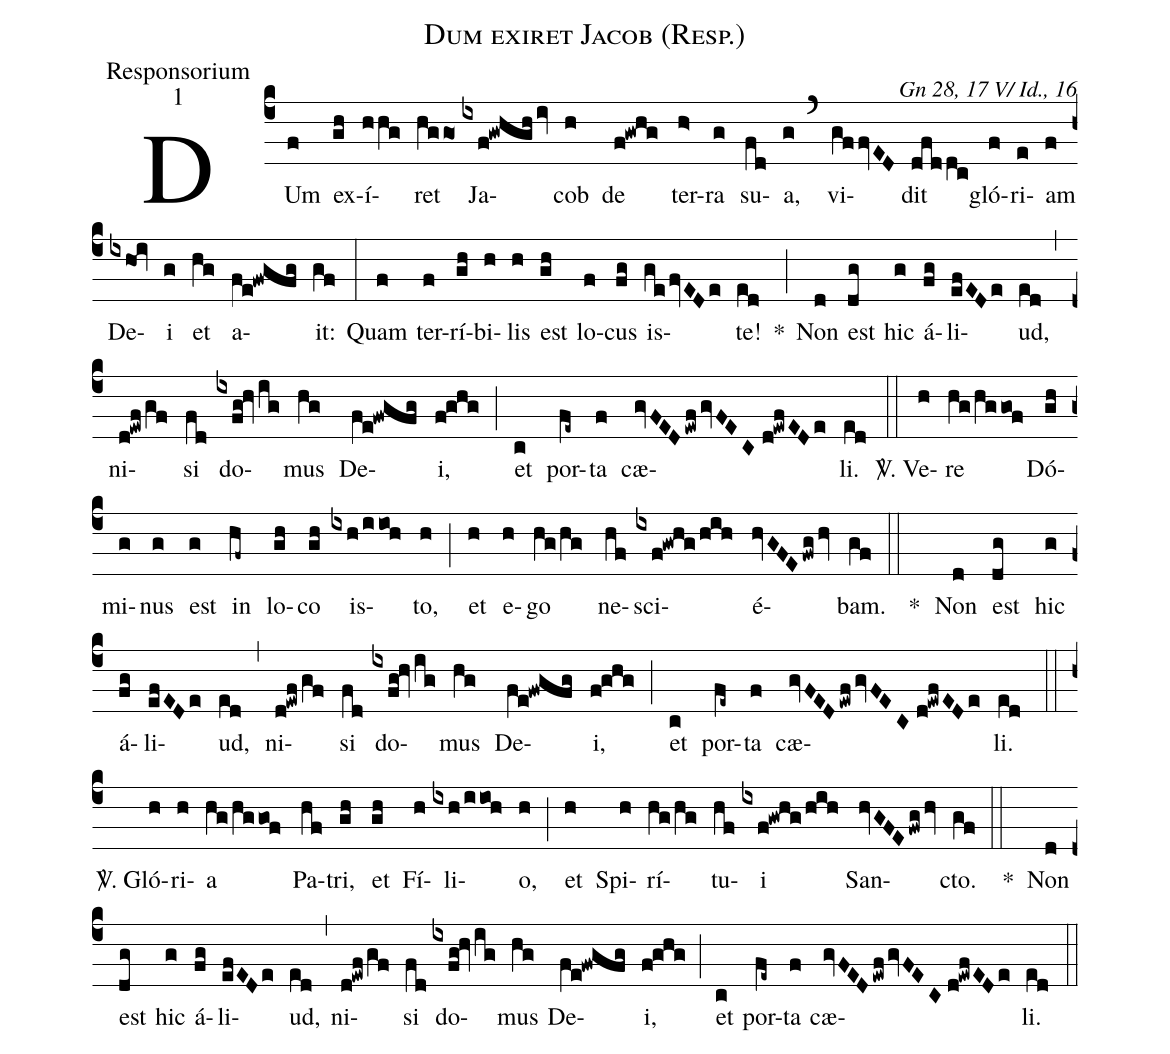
name:Dum exiret Jacob (Resp.);
office-part:Responsorium;
mode:1;
commentary:Gn 28, 17 V/ Id., 16;
%%
(c4)DUm(f) ex(gh)í(hhg)ret(hggo) Ja(ixf!gwhgh/iv)cob(h) de(f!gwhg) ter(h>)ra(g) su(fd)a,(g) (`) vi(gffvED)dit(dfddc) gló(f)ri(e)am(f) De(ixhoi)i(g) et(hg) a(fe!fwgfg)it:(gf) (:) Quam(f) ter(f)rí(gh)bi(h)lis(h) est(gh) lo(f)cus(fg) is(ge/fvEDe)te!(ed) *(;) Non(d) est(dg) hic(g) á(fg)li(efEDe)ud,(ed) (,) ni(d!ewf/gf)si(fd) do(ixfg!hv/ig)mus(hg) De(fe!fwgfg)i,(f!ghg) (;) et(c) por(fe~)ta(f) cæ(gvFED/ewf/gvFEC//d!ewfEDe)li.(ed) (::)

<sp>V/</sp>. Ve(h)re(hg/hggof) Dó(gh)mi(g)nus(g) est(g) in(hf~) lo(gh)co(gh) is(ixh/iioh)to,(h) (;) et(h) e(h)go(hg/hg) ne(hf)sci(ixf!gwhg/hih)é(hvGFE/fwg/hv)bam.(gf) (::)
*() Non(d) est(dg) hic(g) á(fg)li(efEDe)ud,(ed) (,) ni(d!ewf/gf)si(fd) do(ixfg!hv/ig)mus(hg) De(fe!fwgfg)i,(f!ghg) (;) et(c) por(fe~)ta(f) cæ(gvFED/ewf/gvFEC//d!ewfEDe)li.(ed) (::)

<sp>V/</sp>. Gló(h)ri(h)a(hg/hggof) Pa(hf)tri,(gh) et(gh) Fí(h)li(ixh/iioh)o,(h) (;) et(h) Spi(h)rí(hg/hg)tu(hf)i(ixf!gwhg/hih) San(hvGFE/fwg/hv)cto.(gf) (::)
*() Non(d) est(dg) hic(g) á(fg)li(efEDe)ud,(ed) (,) ni(d!ewf/gf)si(fd) do(ixfg!hv/ig)mus(hg) De(fe!fwgfg)i,(f!ghg) (;) et(c) por(fe~)ta(f) cæ(gvFED/ewf/gvFEC//d!ewfEDe)li.(ed) (::)
